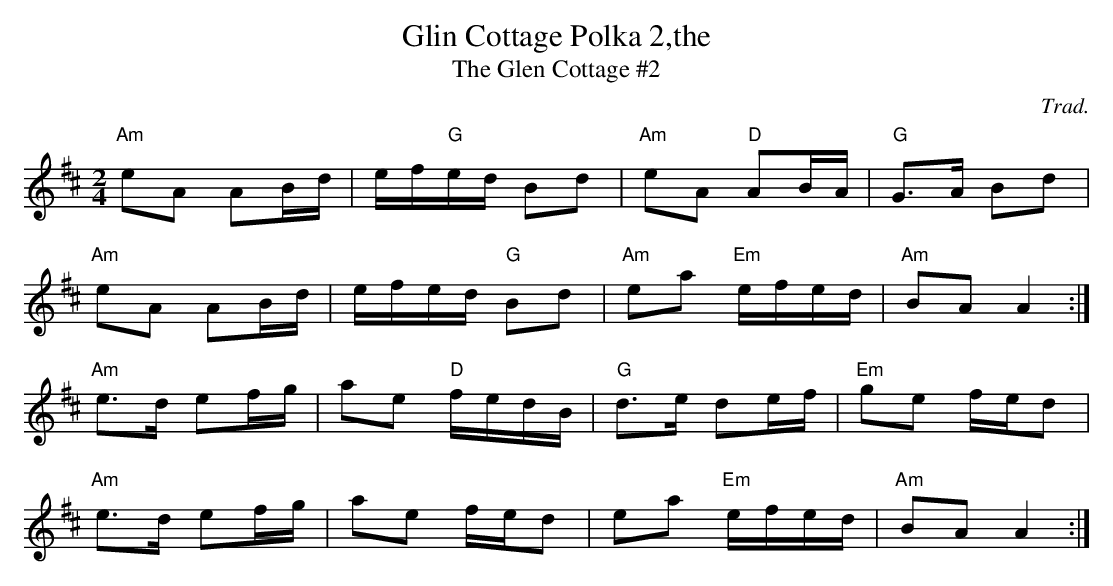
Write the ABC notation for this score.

X:1
T:Glin Cottage Polka 2,the
T:The Glen Cottage #2
C:Trad.
M:2/4
L:1/8
K: Edor
"Am" eA AB/d/|e/f/"G"e/d/ Bd|"Am"eA "D"AB/A/|"G"G>A Bd|
"Am"eA AB/d/|e/f/e/d/ "G"Bd|"Am"ea "Em"e/f/e/d/|"Am"BA A2 :|
"Am"e>d ef/g/|ae "D"f/e/d/B/|"G"d>e de/f/|"Em"ge f/e/d|
"Am"e>d ef/g/|ae f/e/d|ea "Em"e/f/e/d/|"Am"BA A2 :|
